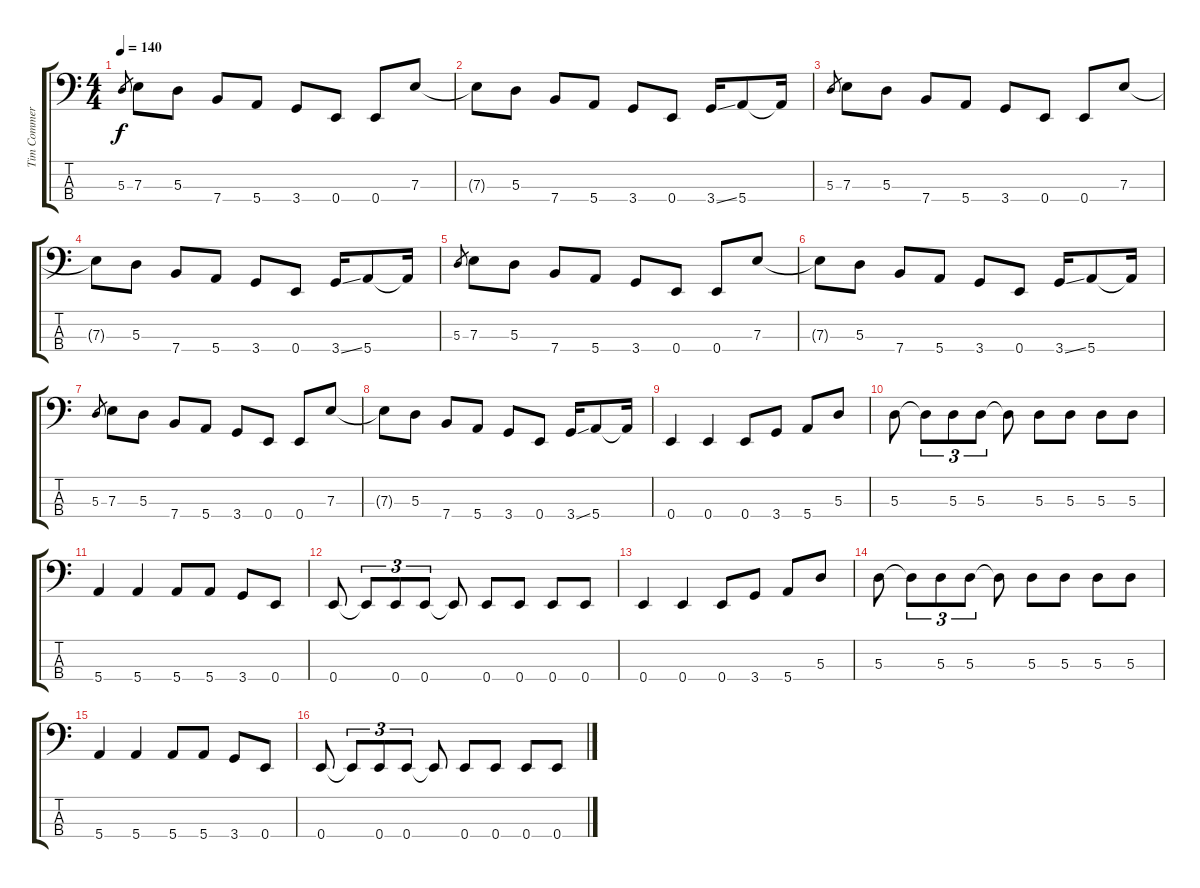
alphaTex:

\track ("Tim Commerford" "Tim Commer") {instrument electricbassfinger}
\staff {score tabs}
\tuning (G2 D2 A1 E1) {hide}
\ts (4 4)
\tempo 140
\clef f4
\ks c
5.3.8{gr dy f} 7.3.8 5.3.8 7.4.8 5.4.8 3.4.8 0.4.8 0.4.8 7.3.8 |
7.3{t}.8 5.3.8 7.4.8 5.4.8 3.4.8 0.4.8 3.4{ss}.16 5.4.8 5.4{t}.16 |
5.3.8{gr} 7.3.8 5.3.8 7.4.8 5.4.8 3.4.8 0.4.8 0.4.8 7.3.8 |
7.3{t}.8 5.3.8 7.4.8 5.4.8 3.4.8 0.4.8 3.4{ss}.16 5.4.8 5.4{t}.16 |
5.3.8{gr} 7.3.8 5.3.8 7.4.8 5.4.8 3.4.8 0.4.8 0.4.8 7.3.8 |
7.3{t}.8 5.3.8 7.4.8 5.4.8 3.4.8 0.4.8 3.4{ss}.16 5.4.8 5.4{t}.16 |
5.3.8{gr} 7.3.8 5.3.8 7.4.8 5.4.8 3.4.8 0.4.8 0.4.8 7.3.8 |
7.3{t}.8 5.3.8 7.4.8 5.4.8 3.4.8 0.4.8 3.4{ss}.16 5.4.8 5.4{t}.16 |
0.4.4 0.4.4 0.4.8 3.4.8 5.4.8 5.3.8 |
5.3.8 5.3{t}.8{tu (3 2)} 5.3.8{tu (3 2)} 5.3.8{tu (3 2)} 5.3{t}.8 5.3.8 5.3.8 5.3.8 5.3.8 |
5.4.4 5.4.4 5.4.8 5.4.8 3.4.8 0.4.8 |
0.4.8 0.4{t}.8{tu (3 2)} 0.4.8{tu (3 2)} 0.4.8{tu (3 2)} 0.4{t}.8 0.4.8 0.4.8 0.4.8 0.4.8 |
0.4.4 0.4.4 0.4.8 3.4.8 5.4.8 5.3.8 |
5.3.8 5.3{t}.8{tu (3 2)} 5.3.8{tu (3 2)} 5.3.8{tu (3 2)} 5.3{t}.8 5.3.8 5.3.8 5.3.8 5.3.8 |
5.4.4 5.4.4 5.4.8 5.4.8 3.4.8 0.4.8 |
0.4.8 0.4{t}.8{tu (3 2)} 0.4.8{tu (3 2)} 0.4.8{tu (3 2)} 0.4{t}.8 0.4.8 0.4.8 0.4.8 0.4.8
